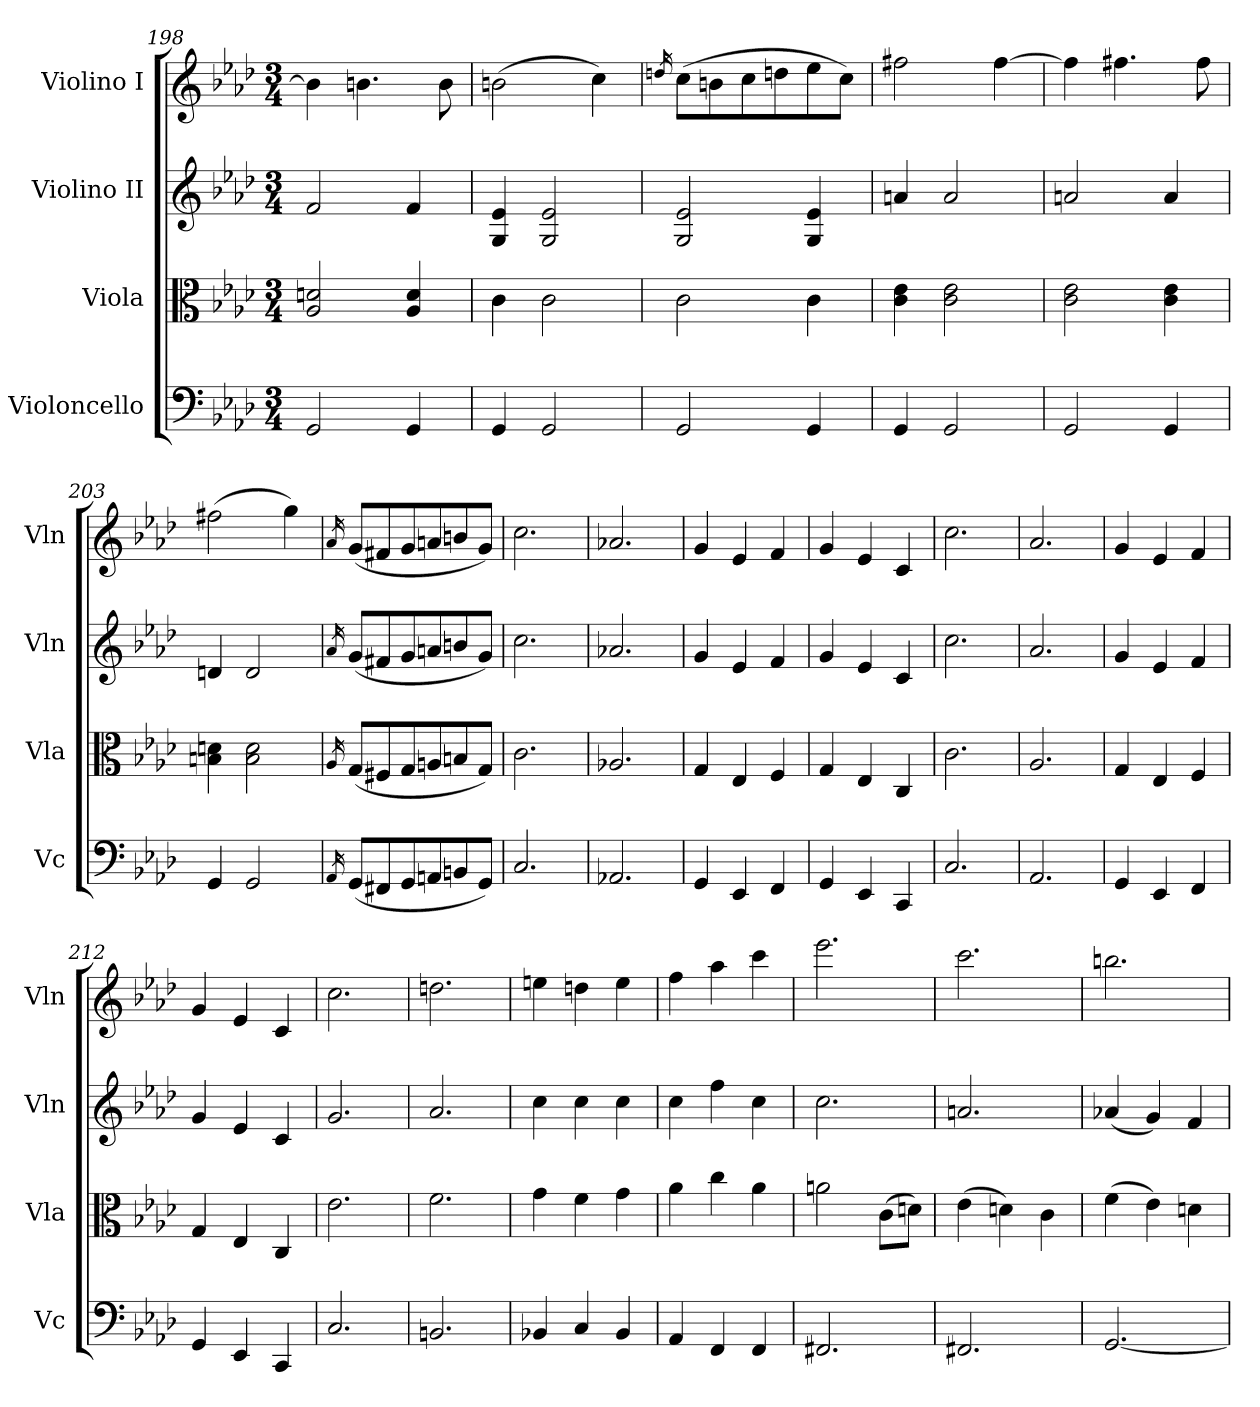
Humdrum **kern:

**kern	**kern	**kern	**kern
*part4	*part3	*part2	*part1
*staff4	*staff3	*staff2	*staff1
*I"Violoncello	*I"Viola	*I"Violino II	*I"Violino I
*I'Vc	*I'Vla	*I'Vln	*I'Vln
*clefF4	*clefC3	*clefG2	*clefG2
*k[b-e-a-d-]	*k[b-e-a-d-]	*k[b-e-a-d-]	*k[b-e-a-d-]
*M3/4	*M3/4	*M3/4	*M3/4
=198	=198	=198	=198
2GG/	2A-/ 2dn/	2f/	4b\]
.	.	.	4.bn\
4GG/	4A-/ 4d/	4f/	.
.	.	.	8b\
=199	=199	=199	=199
4GG/	4c\	4G/ 4e-/	(2bn\
2GG/	2c\	2G/ 2e-/	.
.	.	.	4cc\)
=200	=200	=200	=200
.	.	.	16qddn/
2GG/	2c\	2G/ 2e-/	(8cc\L
.	.	.	8bn\
.	.	.	8cc\
.	.	.	8dd\
4GG/	4c\	4G/ 4e-/	8ee-\
.	.	.	8cc\J)
=201	=201	=201	=201
4GG/	4c\ 4e-\	4an/	2ff#X\
2GG/	2c\ 2e-\	2a/	.
.	.	.	[4ff#\
=202	=202	=202	=202
2GG/	2c\ 2e-\	2an/	4ff#\]
.	.	.	4.ff#X\
4GG/	4c\ 4e-\	4a/	.
.	.	.	8ff#\
=203	=203	=203	=203
4GG/	4Bn\ 4dn\	4dn/	(2ff#X\
2GG/	2B\ 2d\	2d/	.
.	.	.	4gg\)
!!LO:LB:g=z
=204	=204	=204	=204
16qAA-/	16qA-/	16qa-/	16qa-/
(8GG/L	(8G/L	(8g/L	(8g/L
8FF#X/	8F#X/	8f#X/	8f#X/
8GG/	8G/	8g/	8g/
8AAn/	8An/	8an/	8an/
8BBn/	8Bn/	8bn/	8bn/
8GG/J)	8G/J)	8g/J)	8g/J)
=205	=205	=205	=205
2.C/	2.c\	2.cc\	2.cc\
=206	=206	=206	=206
2.AA-X/	2.A-X/	2.a-X/	2.a-X/
=207	=207	=207	=207
4GG/	4G/	4g/	4g/
4EE-/	4E-/	4e-/	4e-/
4FF/	4F/	4f/	4f/
=208	=208	=208	=208
4GG/	4G/	4g/	4g/
4EE-/	4E-/	4e-/	4e-/
4CC/	4C/	4c/	4c/
=209	=209	=209	=209
2.C/	2.c\	2.cc\	2.cc\
=210	=210	=210	=210
2.AA-/	2.A-/	2.a-/	2.a-/
=211	=211	=211	=211
4GG/	4G/	4g/	4g/
4EE-/	4E-/	4e-/	4e-/
4FF/	4F/	4f/	4f/
=212	=212	=212	=212
4GG/	4G/	4g/	4g/
4EE-/	4E-/	4e-/	4e-/
4CC/	4C/	4c/	4c/
=213	=213	=213	=213
2.C/	2.e-\	2.g/	2.cc\
=214	=214	=214	=214
2.BBn/	2.f\	2.a-/	2.ddn\
=215	=215	=215	=215
4BB-X/	4g\	4cc\	4een\
4C/	4f\	4cc\	4ddn\
4BB-/	4g\	4cc\	4ee\
=216	=216	=216	=216
4AA-/	4a-\	4cc\	4ff\
4FF/	4cc\	4ff\	4aa-\
4FF/	4a-\	4cc\	4ccc\
=217	=217	=217	=217
2.FF#X/	2an\	2.cc\	2.eee-\
.	(8c\L	.	.
.	8dn\J)	.	.
=218	=218	=218	=218
2.FF#X/	(4e-\	2.an/	2.ccc\
.	4dn\)	.	.
.	4c\	.	.
!!LO:LB:g=z
=219	=219	=219	=219
[2.GG/	(4f\	(4a-X/	2.bbn\
.	4e-\)	4g/)	.
.	4dn\	4f/	.
=	=	=	=
*-	*-	*-	*-
